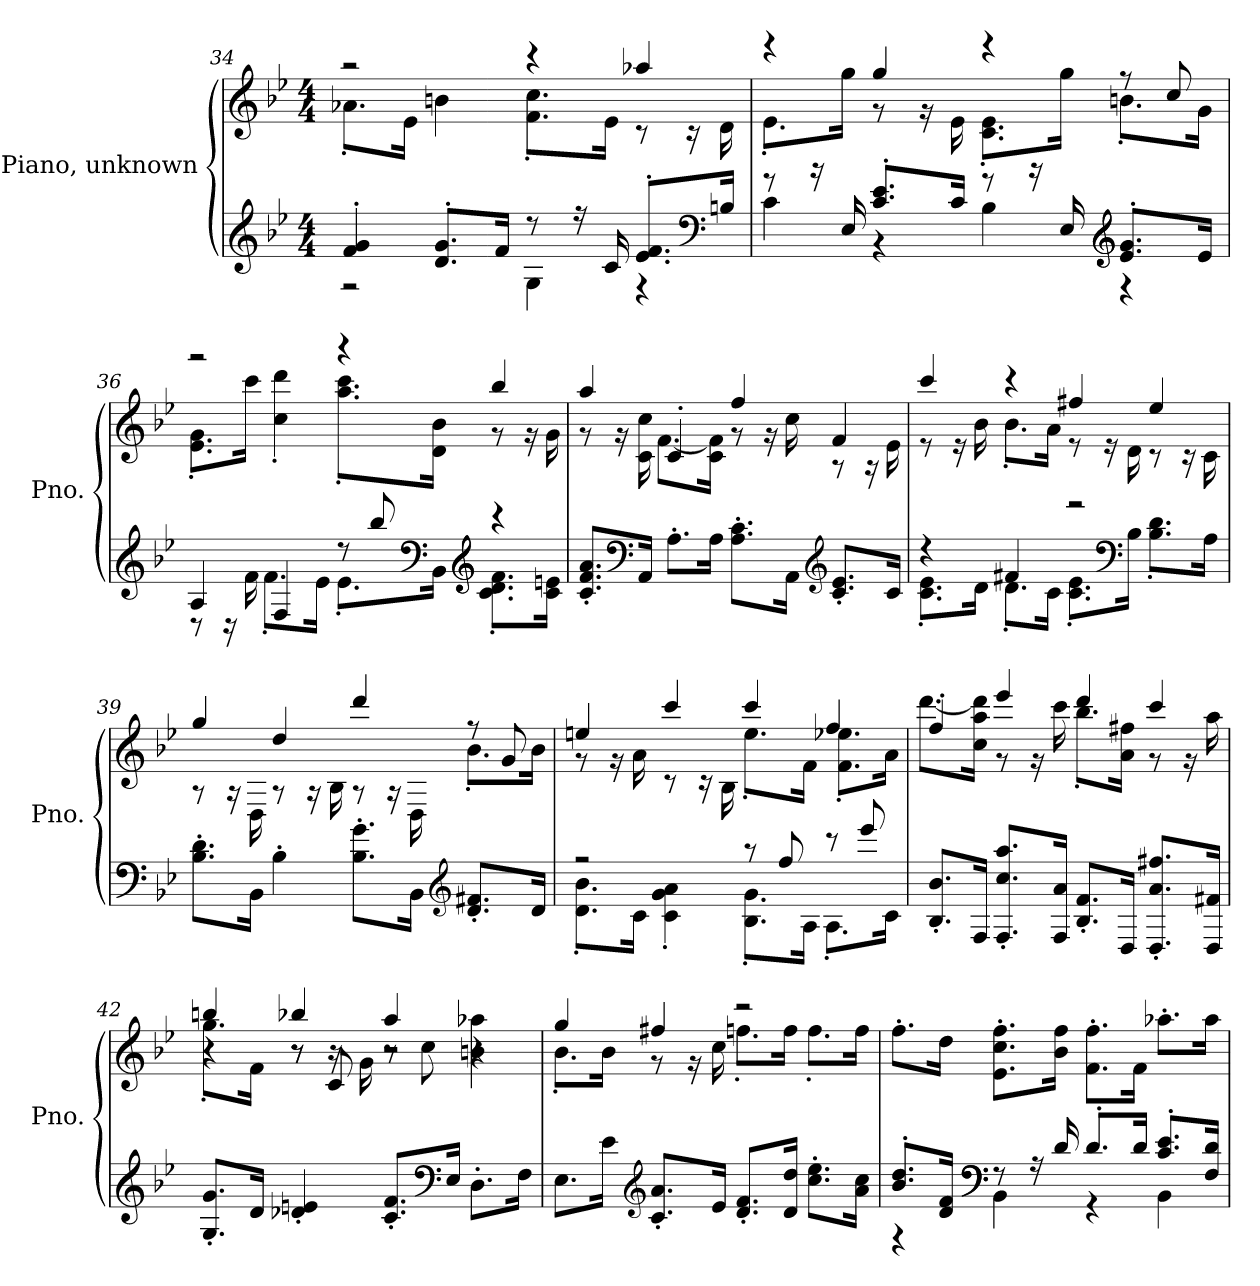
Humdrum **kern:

**kern	**kern
*part1	*part1
*staff2	*staff1
*I"Piano, unknown	*
*I'Pno.	*
*clefG2	*clefG2
*k[b-e-]	*k[b-e-]
*M4/4	*M4/4
=34	=34
*^	*^
4f/' 4g/'	2r	2r	8.a-X'\L
.	.	.	16e-\Jk
8.d/' 8.g/'L	.	.	4bn\
16f/Jk	.	.	.
8r	4G\	4r	8.f\' 8.cc\'L
16r	.	.	.
16c/	.	.	16e-\Jk
8.e-/' 8.f/'L	4r	4aa-X/	8r
.	.	.	16r
*clefF4	*	*	*
16Bn/Jk	.	.	16d\
!!LO:LB:g=z	!!
=35	=35	=35	=35
8r	4c\	4r	8.e-'\L
16r	.	.	.
16E-/	.	.	16gg\Jk
8.c/' 8.e-/'L	4r	4gg/	8r
.	.	.	16r
16c/Jk	.	.	16e-\
8r	4B-\	4r	8.c\' 8.e-\'L
16r	.	.	.
16E-/	.	.	16gg\Jk
*clefG2	*	*	*
8.e-/' 8.g/'L	4r	8r	8.bn'\L
.	.	8cc/	.
16e-/Jk	.	.	16g\Jk
=36	=36	=36	=36
4A/	8r	2r	8.e-\' 8.g\'L
.	16r	.	.
.	16f\	.	16ccc\Jk
4F/	8.f'\L	.	4cc\' 4ddd\'
.	16e-\Jk	.	.
8r	8.e-'\L	4r	8.aa\' 8.ccc\'L
8bb-/	.	.	.
*clefF4	*	*	*
.	16BB-\Jk	.	16d\ 16b-\Jk
*clefG2	*	*	*
4r	8.c\' 8.d\' 8.f\'L	4bb-/	8r
.	.	.	16r
.	16c\ 16en\Jk	.	16g\
*v	*v	*	*
!!LO:LB:g=z	!!
=37	=37	=37
8.c/' 8.f/' 8.a/'L	4aa/	8r
.	.	16r
*clefF4	*	*
16AA/Jk	.	16c\ 16cc\
8.A'\L	4c'/	[8.f\L
16A\Jk	.	16c\ 16f\]Jk
8.A\' 8.c\'L	4ff/	8r
.	.	16r
16AA\Jk	.	16cc\
*clefG2	*	*
8.c/' 8.e-/'L	4f/	8r
.	.	16r
16c/Jk	.	16e-\
=38	=38	=38
*^	*	*
4r	8.c\' 8.e-\'L	4ccc/	8r
.	.	.	16r
.	16d\Jk	.	16b-\
4f#X/	8.d'\L	4r	8.b-'\L
.	16c\Jk	.	16a\Jk
2r	8.c\' 8.e-\'L	4ff#X/	8r
.	.	.	16r
*clefF4	*	*	*
.	16B-\Jk	.	16d\
.	8.B-\' 8.d\'L	4ee-/	8r
.	.	.	16r
.	16A\Jk	.	16c\
*v	*v	*	*
!!LO:LB:g=z	!!
=39	=39	=39
8.B-\' 8.d\'L	4gg/	8r
.	.	16r
16BB-\Jk	.	16D\
4B-'\	4dd/	8r
.	.	16r
.	.	16B-\
8.B-\' 8.g\'L	4ddd/	8r
.	.	16r
16BB-\Jk	.	16D\
*clefG2	*	*
8.d/' 8.f#X/'L	8r	8.b-'\L
.	8g/	.
16d/Jk	.	16b-\Jk
=40	=40	=40
*^	*	*
2r	8.d\' 8.b-\'L	4een/	8r
.	.	.	16r
.	16c\Jk	.	16a\
.	4c\' 4g\' 4a\'	4ccc/	8r
.	.	.	16r
.	.	.	16B-\
8r	8.B-\' 8.g\'L	4ccc/	8.ee'\L
8ff/	.	.	.
.	16A\Jk	.	16f\Jk
8r	8.A'\L	4ff/	8.f\' 8.ee-X\'L
8eee-/	.	.	.
.	16c\Jk	.	16a\Jk
*v	*v	*	*
!!LO:LB:g=z	!!
=41	=41	=41
8.B-/' 8.b-/'L	4ff'/	[8.ddd\L
16F/Jk	.	16cc\ 16aa\ 16ddd\]Jk
8.F/' 8.cc/' 8.aa/'L	4eee-/	8r
.	.	16r
16F/ 16a/Jk	.	16ccc\
8.B-/' 8.f/'L	4ddd/	8.bb-'\L
16D/Jk	.	16a\ 16ff#X\Jk
8.D/' 8.a/' 8.ff#X/'L	4ccc/	8r
.	.	16r
16D/ 16f#X/Jk	.	16aa\
=42	=42	=42
*	*	*^
8.G/' 8.g/'L	4bbn/	8.gg'\L	4r
16d/Jk	.	16f\Jk	.
4d-X/' 4en/'	4bb-X/	8r	8r
.	.	16r	8c/
.	.	16g\	.
8.c/' 8.f/'L	4aa/	8r	2r
.	.	8cc\	.
*clefF4	*	*	*
16E-/Jk	.	.	.
8.D'\L	4r	4bn\ 4aa-X\	.
16F\Jk	.	.	.
*	*	*v	*v
=43	=43	=43
8.E-\L	4gg/	8.b-'\L
16e-\Jk	.	16b-\Jk
*clefG2	*	*
8.c/' 8.a/'L	4ff#X/	8r
.	.	16r
16e-/Jk	.	16cc\
8.d/' 8.f/'L	2r	8.ffn'\L
16d/ 16dd/Jk	.	16ff\Jk
8.cc\' 8.ee-\'L	.	8.ff'\L
16a\ 16cc\Jk	.	16ff\Jk
*	*v	*v
!!LO:PB:g=z
=44	=44
*^	*
8.b-/' 8.dd/'L	4r	8.ff'\L
16d/ 16f/Jk	.	16dd\Jk
*clefF4	*	*
8r	4BB-\	8.e-\' 8.cc\' 8.ff\'L
16r	.	.
16d/	.	16b-\ 16ff\Jk
8.d'/L	4r	8.f\' 8.ff\'L
16d/Jk	.	16f\Jk
8.c/' 8.e-/'L	4BB-\	8.aa-X'\L
16F/ 16d/Jk	.	16aa-\Jk
*v	*v	*
=	=
*-	*-
